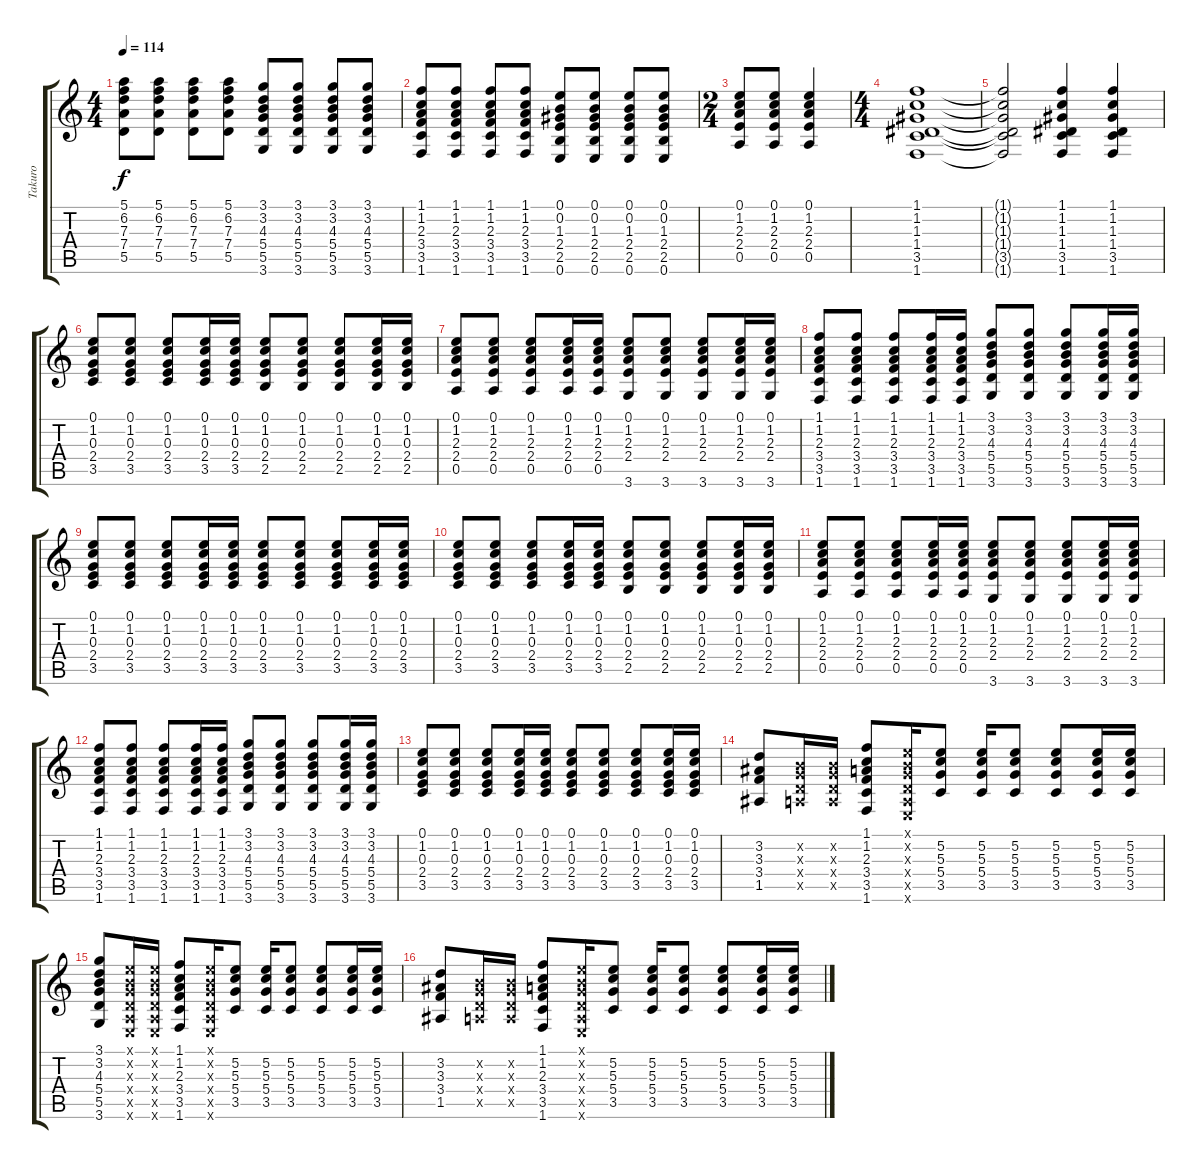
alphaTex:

\track ("Takuro" "Takuro") {instrument distortionguitar}
\staff {score tabs}
\tuning (E4 B3 G3 D3 A2 E2) {hide}
\ts (4 4)
\tempo 114
\clef g2
\ks c
(5.1 6.2 7.3 7.4 5.5).8{dy f} (5.1 6.2 7.3 7.4 5.5).8 (5.1 6.2 7.3 7.4 5.5).8 (5.1 6.2 7.3 7.4 5.5).8 (3.1 3.2 4.3 5.4 5.5 3.6).8 (3.1 3.2 4.3 5.4 5.5 3.6).8 (3.1 3.2 4.3 5.4 5.5 3.6).8 (3.1 3.2 4.3 5.4 5.5 3.6).8 |
(1.1 1.2 2.3 3.4 3.5 1.6).8 (1.1 1.2 2.3 3.4 3.5 1.6).8 (1.1 1.2 2.3 3.4 3.5 1.6).8 (1.1 1.2 2.3 3.4 3.5 1.6).8 (0.1 0.2 1.3 2.4 2.5 0.6).8 (0.1 0.2 1.3 2.4 2.5 0.6).8 (0.1 0.2 1.3 2.4 2.5 0.6).8 (0.1 0.2 1.3 2.4 2.5 0.6).8 |
\ts (2 4)
(0.1 1.2 2.3 2.4 0.5).8 (0.1 1.2 2.3 2.4 0.5).8 (0.1 1.2 2.3 2.4 0.5).4 |
\ts (4 4)
(1.1 1.2 1.3 1.4 3.5 1.6).1 |
(1.1{t} 1.2{t} 1.3{t} 1.4{t} 3.5{t} 1.6{t}).2 (1.1 1.2 1.3 1.4 3.5 1.6).4 (1.1 1.2 1.3 1.4 3.5 1.6).4 |
(0.1 1.2 0.3 2.4 3.5).8 (0.1 1.2 0.3 2.4 3.5).8 (0.1 1.2 0.3 2.4 3.5).8 (0.1 1.2 0.3 2.4 3.5).16 (0.1 1.2 0.3 2.4 3.5).16 (0.1 1.2 0.3 2.4 2.5).8 (0.1 1.2 0.3 2.4 2.5).8 (0.1 1.2 0.3 2.4 2.5).8 (0.1 1.2 0.3 2.4 2.5).16 (0.1 1.2 0.3 2.4 2.5).16 |
(0.1 1.2 2.3 2.4 0.5).8 (0.1 1.2 2.3 2.4 0.5).8 (0.1 1.2 2.3 2.4 0.5).8 (0.1 1.2 2.3 2.4 0.5).16 (0.1 1.2 2.3 2.4 0.5).16 (0.1 1.2 2.3 2.4 3.6).8 (0.1 1.2 2.3 2.4 3.6).8 (0.1 1.2 2.3 2.4 3.6).8 (0.1 1.2 2.3 2.4 3.6).16 (0.1 1.2 2.3 2.4 3.6).16 |
(1.1 1.2 2.3 3.4 3.5 1.6).8 (1.1 1.2 2.3 3.4 3.5 1.6).8 (1.1 1.2 2.3 3.4 3.5 1.6).8 (1.1 1.2 2.3 3.4 3.5 1.6).16 (1.1 1.2 2.3 3.4 3.5 1.6).16 (3.1 3.2 4.3 5.4 5.5 3.6).8 (3.1 3.2 4.3 5.4 5.5 3.6).8 (3.1 3.2 4.3 5.4 5.5 3.6).8 (3.1 3.2 4.3 5.4 5.5 3.6).16 (3.1 3.2 4.3 5.4 5.5 3.6).16 |
(0.1 1.2 0.3 2.4 3.5).8 (0.1 1.2 0.3 2.4 3.5).8 (0.1 1.2 0.3 2.4 3.5).8 (0.1 1.2 0.3 2.4 3.5).16 (0.1 1.2 0.3 2.4 3.5).16 (0.1 1.2 0.3 2.4 3.5).8 (0.1 1.2 0.3 2.4 3.5).8 (0.1 1.2 0.3 2.4 3.5).8 (0.1 1.2 0.3 2.4 3.5).16 (0.1 1.2 0.3 2.4 3.5).16 |
(0.1 1.2 0.3 2.4 3.5).8 (0.1 1.2 0.3 2.4 3.5).8 (0.1 1.2 0.3 2.4 3.5).8 (0.1 1.2 0.3 2.4 3.5).16 (0.1 1.2 0.3 2.4 3.5).16 (0.1 1.2 0.3 2.4 2.5).8 (0.1 1.2 0.3 2.4 2.5).8 (0.1 1.2 0.3 2.4 2.5).8 (0.1 1.2 0.3 2.4 2.5).16 (0.1 1.2 0.3 2.4 2.5).16 |
(0.1 1.2 2.3 2.4 0.5).8 (0.1 1.2 2.3 2.4 0.5).8 (0.1 1.2 2.3 2.4 0.5).8 (0.1 1.2 2.3 2.4 0.5).16 (0.1 1.2 2.3 2.4 0.5).16 (0.1 1.2 2.3 2.4 3.6).8 (0.1 1.2 2.3 2.4 3.6).8 (0.1 1.2 2.3 2.4 3.6).8 (0.1 1.2 2.3 2.4 3.6).16 (0.1 1.2 2.3 2.4 3.6).16 |
(1.1 1.2 2.3 3.4 3.5 1.6).8 (1.1 1.2 2.3 3.4 3.5 1.6).8 (1.1 1.2 2.3 3.4 3.5 1.6).8 (1.1 1.2 2.3 3.4 3.5 1.6).16 (1.1 1.2 2.3 3.4 3.5 1.6).16 (3.1 3.2 4.3 5.4 5.5 3.6).8 (3.1 3.2 4.3 5.4 5.5 3.6).8 (3.1 3.2 4.3 5.4 5.5 3.6).8 (3.1 3.2 4.3 5.4 5.5 3.6).16 (3.1 3.2 4.3 5.4 5.5 3.6).16 |
(0.1 1.2 0.3 2.4 3.5).8 (0.1 1.2 0.3 2.4 3.5).8 (0.1 1.2 0.3 2.4 3.5).8 (0.1 1.2 0.3 2.4 3.5).16 (0.1 1.2 0.3 2.4 3.5).16 (0.1 1.2 0.3 2.4 3.5).8 (0.1 1.2 0.3 2.4 3.5).8 (0.1 1.2 0.3 2.4 3.5).8 (0.1 1.2 0.3 2.4 3.5).16 (0.1 1.2 0.3 2.4 3.5).16 |
(3.2 3.3 3.4 1.5).8 (0.2{x} 0.3{x} 0.4{x} 0.5{x}).16 (0.2{x} 0.3{x} 0.4{x} 0.5{x}).16 (1.1 1.2 2.3 3.4 3.5 1.6).8 (0.1{x} 0.2{x} 0.3{x} 0.4{x} 0.5{x} 0.6{x}).16 (5.2 5.3 5.4 3.5).8 (5.2 5.3 5.4 3.5).16 (5.2 5.3 5.4 3.5).8 (5.2 5.3 5.4 3.5).8 (5.2 5.3 5.4 3.5).16 (5.2 5.3 5.4 3.5).16 |
(3.1 3.2 4.3 5.4 5.5 3.6).8 (0.1{x} 0.2{x} 0.3{x} 0.4{x} 0.5{x} 0.6{x}).16 (0.1{x} 0.2{x} 0.3{x} 0.4{x} 0.5{x} 0.6{x}).16 (1.1 1.2 2.3 3.4 3.5 1.6).8 (0.1{x} 0.2{x} 0.3{x} 0.4{x} 0.5{x} 0.6{x}).16 (5.2 5.3 5.4 3.5).8 (5.2 5.3 5.4 3.5).16 (5.2 5.3 5.4 3.5).8 (5.2 5.3 5.4 3.5).8 (5.2 5.3 5.4 3.5).16 (5.2 5.3 5.4 3.5).16 |
(3.2 3.3 3.4 1.5).8 (0.2{x} 0.3{x} 0.4{x} 0.5{x}).16 (0.2{x} 0.3{x} 0.4{x} 0.5{x}).16 (1.1 1.2 2.3 3.4 3.5 1.6).8 (0.1{x} 0.2{x} 0.3{x} 0.4{x} 0.5{x} 0.6{x}).16 (5.2 5.3 5.4 3.5).8 (5.2 5.3 5.4 3.5).16 (5.2 5.3 5.4 3.5).8 (5.2 5.3 5.4 3.5).8 (5.2 5.3 5.4 3.5).16 (5.2 5.3 5.4 3.5).16
